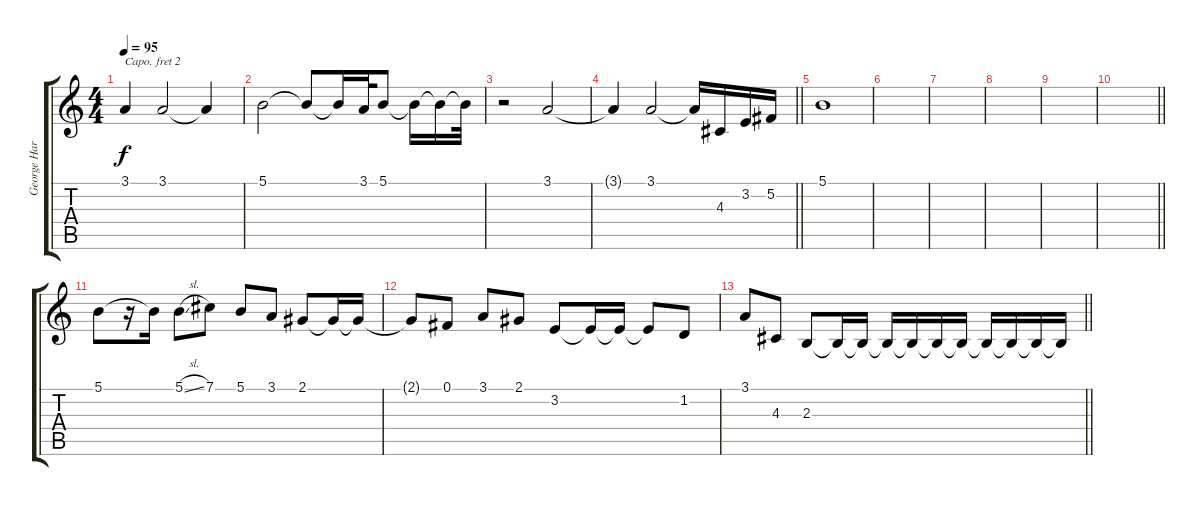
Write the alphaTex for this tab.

\track ("George Harrison Sitar Capo" "George Har") {instrument sitar}
\staff {score tabs}
\capo 2
\tuning (E4 B3 G3 D3 A2 E2) {hide}
\ts (4 4)
\tempo 95
\clef g2
\ks c
3.1{t}.4{dy f} 3.1.2 3.1{t}.4 |
5.1.2 5.1{t}.8 5.1{t}.16 3.1.32 5.1.8 5.1{t}.16 5.1{t}.16 5.1{t}.32 |
r.2 3.1.2 |
\barLineRight lightlight
3.1{t}.4 3.1.2 3.1{t}.16 4.3.16 3.2.16 5.2.16 |
5.1.1 |
|
|
|
|
\barLineRight lightlight
|
5.1.8 r.16 5.1{t}.16 5.1{sl}.8 7.1.8 5.1.8 3.1.8 2.1.8 2.1{t}.16 2.1{t}.16 |
2.1{t}.8 0.1.8 3.1.8 2.1.8 3.2.8 3.2{t}.16 3.2{t}.16 3.2{t}.8 1.2.8 |
\barLineRight lightlight
3.1.8 4.3.8 2.3.8 2.3{t}.16 2.3{t}.16 2.3{t}.16 2.3{t}.16 2.3{t}.16 2.3{t}.16 2.3{t}.16 2.3{t}.16 2.3{t}.16 2.3{t}.16
